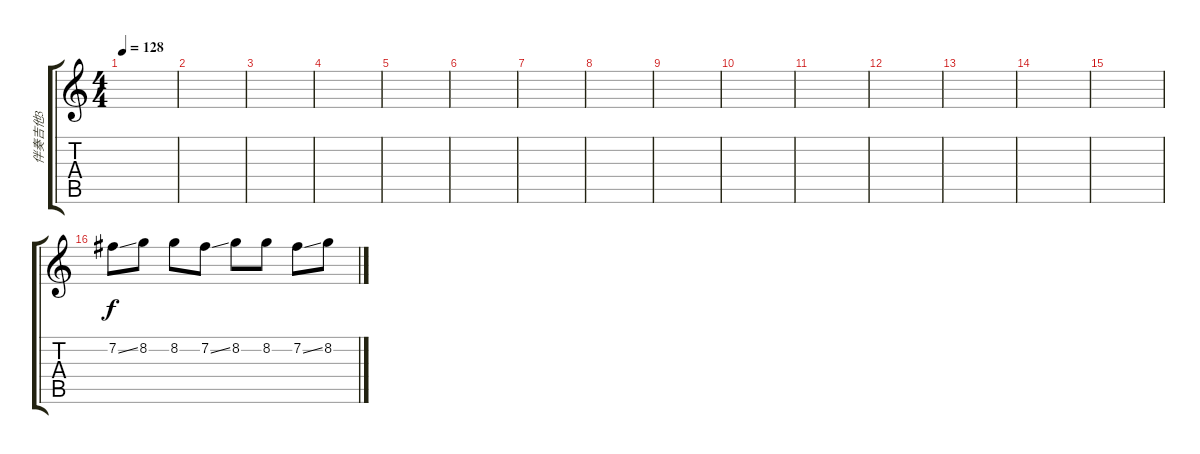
\track ("伴奏吉他3" "伴奏吉他3") {instrument distortionguitar}
\staff {score tabs}
\tuning (E4 B3 G3 D3 A2 E2) {hide}
\ts (4 4)
\tempo 128
\clef g2
\ks c
|
|
|
|
|
|
|
|
|
|
|
|
|
|
|
7.2{ss}.8{balance 3} 8.2.8 8.2.8 7.2{ss}.8 8.2.8 8.2.8 7.2{ss}.8 8.2.8
